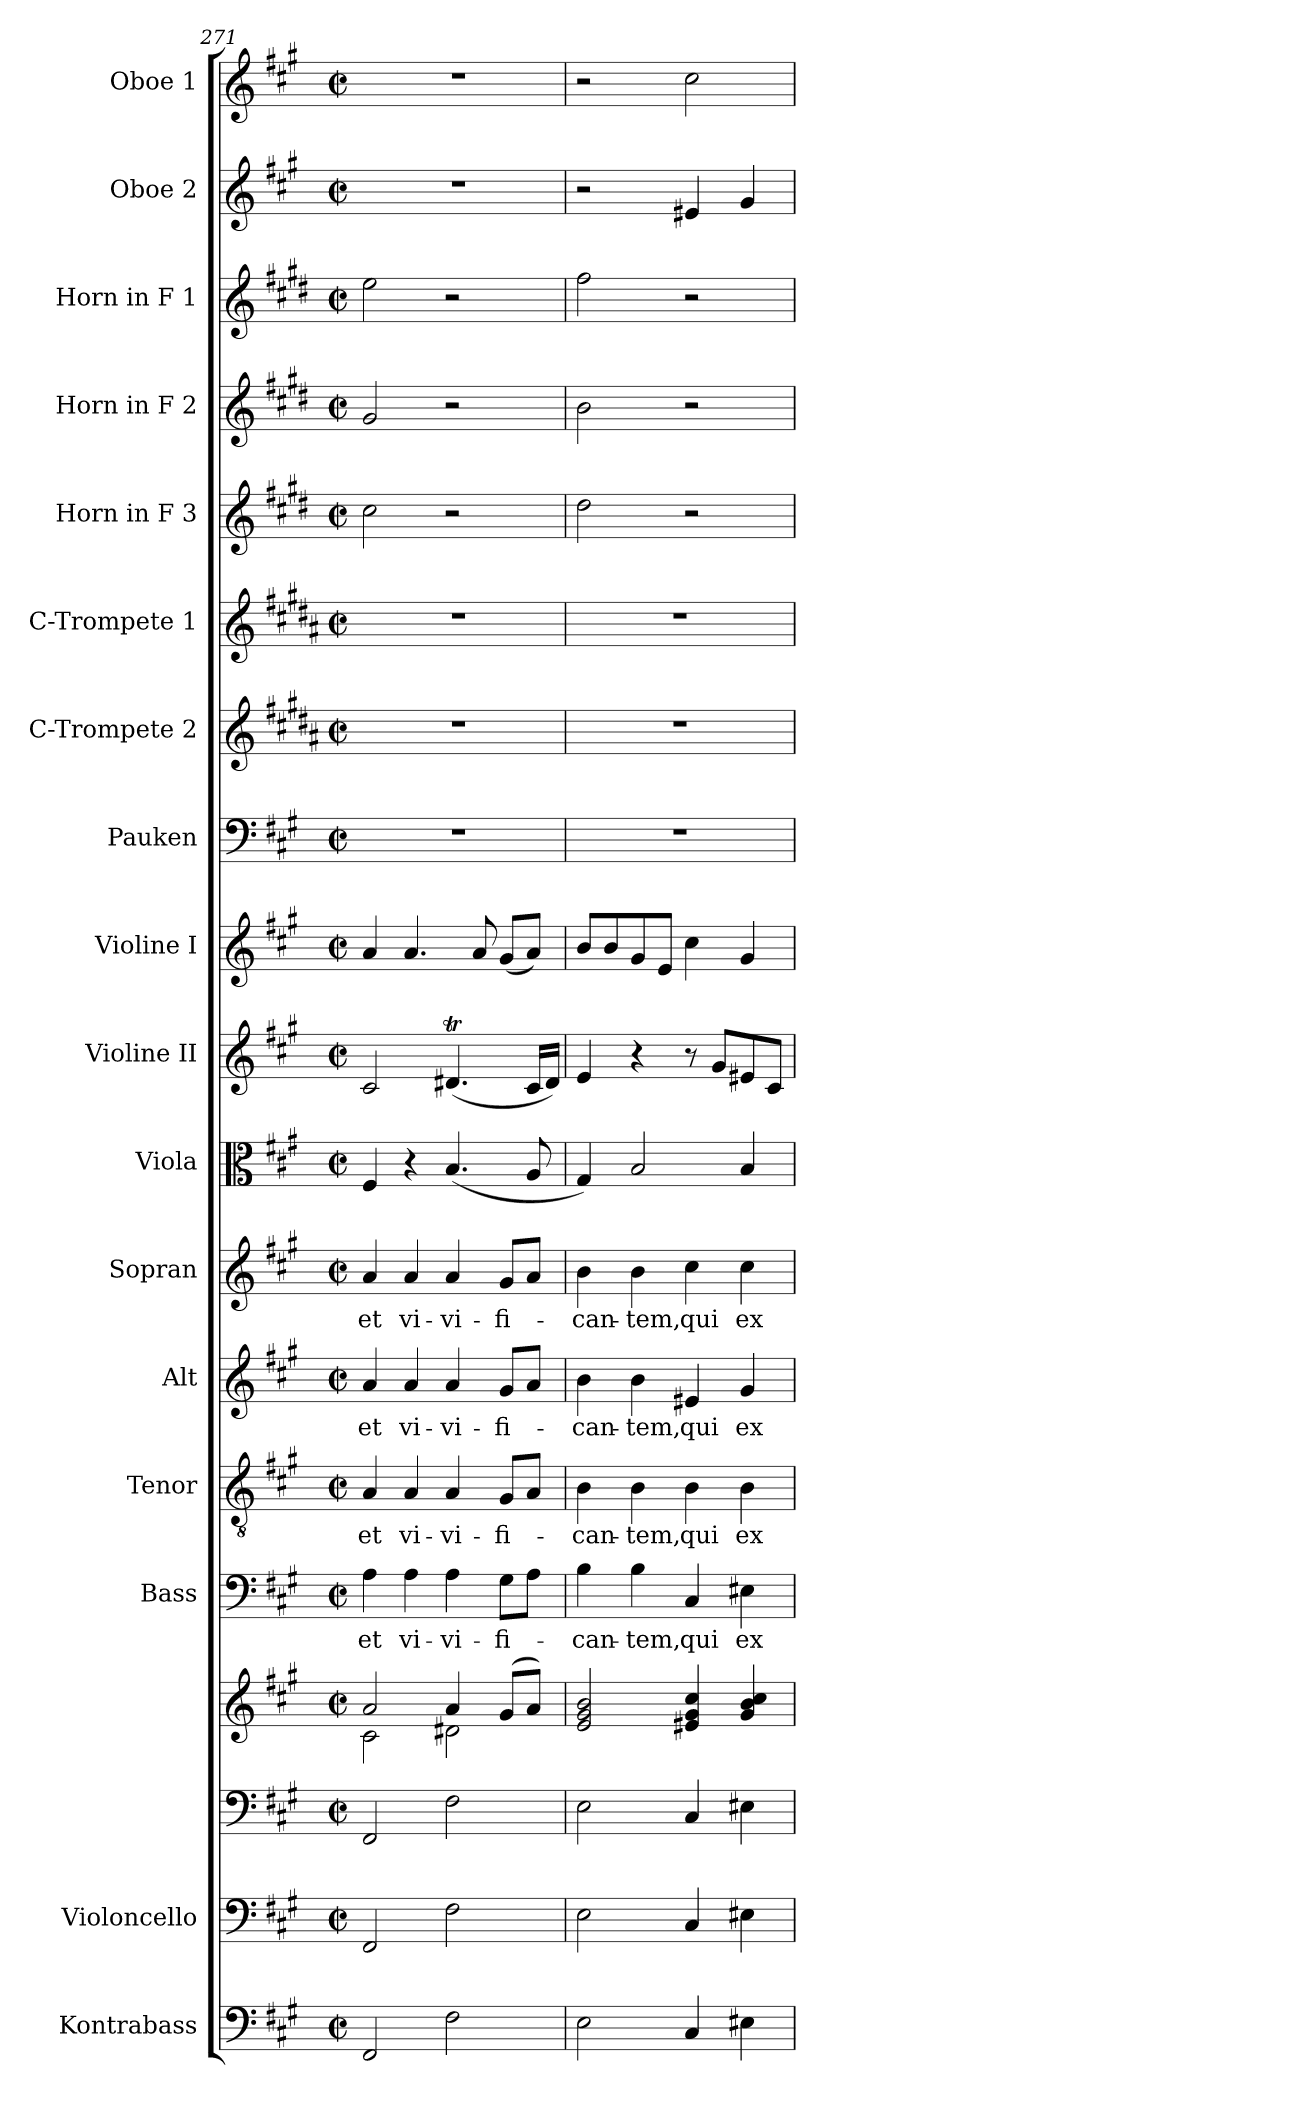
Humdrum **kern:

**kern	**kern	**kern	**kern	**kern	**text	**kern	**text	**kern	**text	**kern	**text	**kern	**kern	**kern	**kern	**kern	**kern	**kern	**kern	**kern	**kern	**kern
*part18	*part17	*part16	*part16	*part15	*part15	*part14	*part14	*part13	*part13	*part12	*part12	*part11	*part10	*part9	*part8	*part7	*part6	*part5	*part4	*part3	*part2	*part1
*staff19	*staff18	*staff17	*staff16	*staff15	*staff15	*staff14	*staff14	*staff13	*staff13	*staff12	*staff12	*staff11	*staff10	*staff9	*staff8	*staff7	*staff6	*staff5	*staff4	*staff3	*staff2	*staff1
*I"Kontrabass	*I"Violoncello	*	*	*I"Bass	*	*I"Tenor	*	*I"Alt	*	*I"Sopran	*	*I"Viola	*I"Violine II	*I"Violine I	*I"Pauken	*I"C-Trompete 2	*I"C-Trompete 1	*I"Horn in F 3	*I"Horn in F 2	*I"Horn in F 1	*I"Oboe 2	*I"Oboe 1
*I'Kb.	*I'Vc.	*	*	*I'B.	*	*I'T.	*	*I'A.	*	*I'S.	*	*I'Vla.	*I'Vl. II	*I'Vl. I	*I'Pk.	*I'C Trp. 2	*I'C Trp. 1	*	*	*	*I'Ob. 2	*I'Ob. 1
*clefF4	*clefF4	*clefF4	*clefG2	*clefF4	*	*clefGv2	*	*clefG2	*	*clefG2	*	*clefC3	*clefG2	*clefG2	*clefF4	*clefG2	*clefG2	*clefG2	*clefG2	*clefG2	*clefG2	*clefG2
*ITrd7c12	*	*	*	*	*	*	*	*	*	*	*	*	*	*	*	*ITrd1c2	*ITrd1c2	*ITrd4c7	*ITrd4c7	*ITrd4c7	*	*
*k[f#c#g#]	*k[f#c#g#]	*k[f#c#g#]	*k[f#c#g#]	*k[f#c#g#]	*	*k[f#c#g#]	*	*k[f#c#g#]	*	*k[f#c#g#]	*	*k[f#c#g#]	*k[f#c#g#]	*k[f#c#g#]	*k[f#c#g#]	*k[f#c#g#]	*k[f#c#g#]	*k[f#c#g#]	*k[f#c#g#]	*k[f#c#g#]	*k[f#c#g#]	*k[f#c#g#]
*A:	*A:	*A:	*A:	*A:	*	*A:	*	*A:	*	*A:	*	*A:	*A:	*A:	*A:	*A:	*A:	*A:	*A:	*A:	*A:	*A:
*M2/2	*M2/2	*M2/2	*M2/2	*M2/2	*	*M2/2	*	*M2/2	*	*M2/2	*	*M2/2	*M2/2	*M2/2	*M2/2	*M2/2	*M2/2	*M2/2	*M2/2	*M2/2	*M2/2	*M2/2
*met(c|)	*met(c|)	*met(c|)	*met(c|)	*met(c|)	*	*met(c|)	*	*met(c|)	*	*met(c|)	*	*met(c|)	*met(c|)	*met(c|)	*met(c|)	*met(c|)	*met(c|)	*met(c|)	*met(c|)	*met(c|)	*met(c|)	*met(c|)
=271	=271	=271	=271	=271	=271	=271	=271	=271	=271	=271	=271	=271	=271	=271	=271	=271	=271	=271	=271	=271	=271	=271
*	*	*	*^	*	*	*	*	*	*	*	*	*	*	*	*	*	*	*	*	*	*	*
!	!	!	!	!	!	!LO:LY:b	!	!LO:LY:b	!	!LO:LY:b	!	!LO:LY:b	!	!	!	!	!	!	!	!	!	!	!
2FFF#/	2FF#/	2FF#/	2a/	2c#\	4A\	et	4A/	et	4a/	et	4a/	et	4F#/	2c#/	4a/	1r	1r	1r	2f#\	2c#/	2a\	1r	1r
!	!	!	!	!	!	!LO:LY:b	!	!LO:LY:b	!	!LO:LY:b	!	!LO:LY:b	!	!	!	!	!	!	!	!	!	!	!
.	.	.	.	.	4A\	vi-	4A/	vi-	4a/	vi-	4a/	vi-	4r	.	4.a/	.	.	.	.	.	.	.	.
!	!	!	!	!	!	!LO:LY:b	!	!LO:LY:b	!	!LO:LY:b	!	!LO:LY:b	!	!	!	!	!	!	!	!	!	!	!
2FF#\	2F#\	2F#\	4a/	2d#X\	4A\	-vi-	4A/	-vi-	4a/	-vi-	4a/	-vi-	(<4.B/	(<4.d#Xt/	.	.	.	.	2r	2r	2r	.	.
.	.	.	.	.	.	.	.	.	.	.	.	.	.	.	8a/	.	.	.	.	.	.	.	.
!	!	!	!	!	!	!LO:LY:b	!	!LO:LY:b	!	!LO:LY:b	!	!LO:LY:b	!	!	!	!	!	!	!	!	!	!	!
.	.	.	(>8g#/L	.	8G#\L	-fi-	8G#/L	-fi-	8g#/L	-fi-	8g#/L	-fi-	.	.	(<8g#/L	.	.	.	.	.	.	.	.
.	.	.	8a/J)	.	8A\J	.	8A/J	.	8a/J	.	8a/J	.	8A/	16c#/LL	8a/J)	.	.	.	.	.	.	.	.
.	.	.	.	.	.	.	.	.	.	.	.	.	.	16d#/JJ)	.	.	.	.	.	.	.	.	.
*	*	*	*v	*v	*	*	*	*	*	*	*	*	*	*	*	*	*	*	*	*	*	*	*
!!LO:PB:g=z
=272	=272	=272	=272	=272	=272	=272	=272	=272	=272	=272	=272	=272	=272	=272	=272	=272	=272	=272	=272	=272	=272	=272
!	!	!	!	!	!LO:LY:b	!	!LO:LY:b	!	!LO:LY:b	!	!LO:LY:b	!	!	!	!	!	!	!	!	!	!	!
2EE\	2E\	2E\	2e/ 2g#/ 2b/	4B\	-can-	4B\	-can-	4b\	-can-	4b\	-can-	4G#/)	4e/	8b/L	1r	1r	1r	2g#\	2e\	2b\	2r	2r
.	.	.	.	.	.	.	.	.	.	.	.	.	.	8b/	.	.	.	.	.	.	.	.
!	!	!	!	!	!LO:LY:b	!	!LO:LY:b	!	!LO:LY:b	!	!LO:LY:b	!	!	!	!	!	!	!	!	!	!	!
.	.	.	.	4B\	-tem,	4B\	-tem,	4b\	-tem,	4b\	-tem,	2B/	4r	8g#/	.	.	.	.	.	.	.	.
.	.	.	.	.	.	.	.	.	.	.	.	.	.	8e/J	.	.	.	.	.	.	.	.
!	!	!	!	!	!LO:LY:b	!	!LO:LY:b	!	!LO:LY:b	!	!LO:LY:b	!	!	!	!	!	!	!	!	!	!	!
4CC#/	4C#/	4C#/	4e#X/ 4g#/ 4cc#/	4C#/	qui	4B\	qui	4e#X/	qui	4cc#\	qui	.	8r	4cc#\	.	.	.	2r	2r	2r	4e#X/	2cc#\
.	.	.	.	.	.	.	.	.	.	.	.	.	8g#/L	.	.	.	.	.	.	.	.	.
!	!	!	!	!	!LO:LY:b	!	!LO:LY:b	!	!LO:LY:b	!	!LO:LY:b	!	!	!	!	!	!	!	!	!	!	!
4EE#X\	4E#X\	4E#X\	4g#/ 4b/ 4cc#/	4E#X\	ex	4B\	ex	4g#/	ex	4cc#\	ex	4B/	8e#X/	4g#/	.	.	.	.	.	.	4g#/	.
.	.	.	.	.	.	.	.	.	.	.	.	.	8c#/J	.	.	.	.	.	.	.	.	.
=	=	=	=	=	=	=	=	=	=	=	=	=	=	=	=	=	=	=	=	=	=	=
*-	*-	*-	*-	*-	*-	*-	*-	*-	*-	*-	*-	*-	*-	*-	*-	*-	*-	*-	*-	*-	*-	*-
